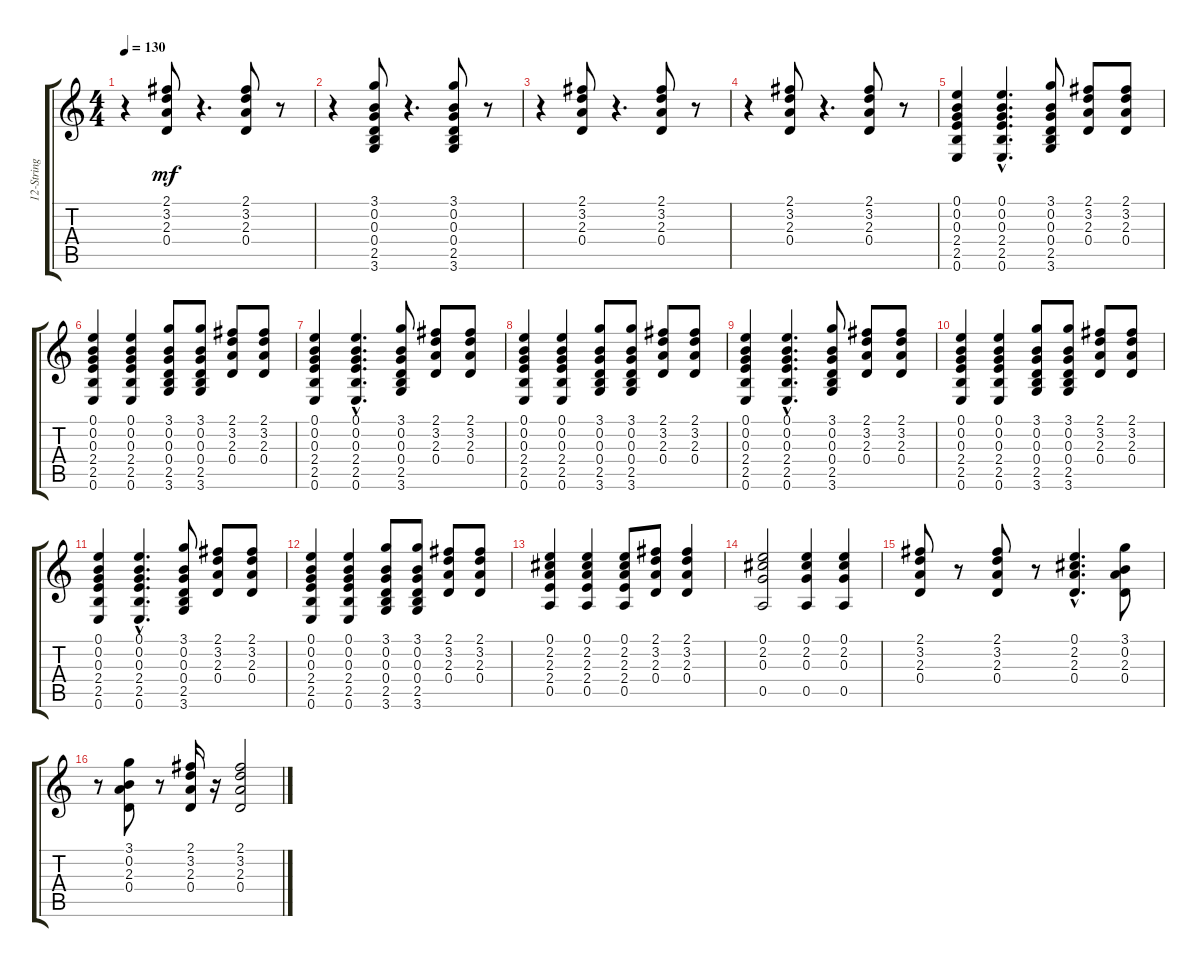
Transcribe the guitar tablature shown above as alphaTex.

\track ("12-String Guitar" "12-String ") {instrument acousticguitarsteel}
\staff {score tabs}
\tuning (E4 B3 G3 D3 A2 E2) {hide}
\ts (4 4)
\tempo 130
\clef g2
\ks c
r.4{dy mf} (2.1 3.2 2.3 0.4).8 r.4{d} (2.1 3.2 2.3 0.4).8 r.8 |
r.4 (3.1 0.2 0.3 0.4 2.5 3.6).8 r.4{d} (3.1 0.2 0.3 0.4 2.5 3.6).8 r.8 |
r.4 (2.1 3.2 2.3 0.4).8 r.4{d} (2.1 3.2 2.3 0.4).8 r.8 |
r.4 (2.1 3.2 2.3 0.4).8 r.4{d} (2.1 3.2 2.3 0.4).8 r.8 |
(0.1 0.2 0.3 2.4 2.5 0.6).4 (0.1{hac} 0.2{hac} 0.3{hac} 2.4{hac} 2.5{hac} 0.6{hac}).4{d} (3.1 0.2 0.3 0.4 2.5 3.6).8 (2.1 3.2 2.3 0.4).8 (2.1 3.2 2.3 0.4).8 |
(0.1 0.2 0.3 2.4 2.5 0.6).4 (0.1 0.2 0.3 2.4 2.5 0.6).4 (3.1 0.2 0.3 0.4 2.5 3.6).8 (3.1 0.2 0.3 0.4 2.5 3.6).8 (2.1 3.2 2.3 0.4).8 (2.1 3.2 2.3 0.4).8 |
(0.1 0.2 0.3 2.4 2.5 0.6).4 (0.1{hac} 0.2{hac} 0.3{hac} 2.4{hac} 2.5{hac} 0.6{hac}).4{d} (3.1 0.2 0.3 0.4 2.5 3.6).8 (2.1 3.2 2.3 0.4).8 (2.1 3.2 2.3 0.4).8 |
(0.1 0.2 0.3 2.4 2.5 0.6).4 (0.1 0.2 0.3 2.4 2.5 0.6).4 (3.1 0.2 0.3 0.4 2.5 3.6).8 (3.1 0.2 0.3 0.4 2.5 3.6).8 (2.1 3.2 2.3 0.4).8 (2.1 3.2 2.3 0.4).8 |
(0.1 0.2 0.3 2.4 2.5 0.6).4 (0.1{hac} 0.2{hac} 0.3{hac} 2.4{hac} 2.5{hac} 0.6{hac}).4{d} (3.1 0.2 0.3 0.4 2.5 3.6).8 (2.1 3.2 2.3 0.4).8 (2.1 3.2 2.3 0.4).8 |
(0.1 0.2 0.3 2.4 2.5 0.6).4 (0.1 0.2 0.3 2.4 2.5 0.6).4 (3.1 0.2 0.3 0.4 2.5 3.6).8 (3.1 0.2 0.3 0.4 2.5 3.6).8 (2.1 3.2 2.3 0.4).8 (2.1 3.2 2.3 0.4).8 |
(0.1 0.2 0.3 2.4 2.5 0.6).4 (0.1{hac} 0.2{hac} 0.3{hac} 2.4{hac} 2.5{hac} 0.6{hac}).4{d} (3.1 0.2 0.3 0.4 2.5 3.6).8 (2.1 3.2 2.3 0.4).8 (2.1 3.2 2.3 0.4).8 |
(0.1 0.2 0.3 2.4 2.5 0.6).4 (0.1 0.2 0.3 2.4 2.5 0.6).4 (3.1 0.2 0.3 0.4 2.5 3.6).8 (3.1 0.2 0.3 0.4 2.5 3.6).8 (2.1 3.2 2.3 0.4).8 (2.1 3.2 2.3 0.4).8 |
(0.1 2.2 2.3 2.4 0.5).4 (0.1 2.2 2.3 2.4 0.5).4 (0.1 2.2 2.3 2.4 0.5).8 (2.1 3.2 2.3 0.4).8 (2.1 3.2 2.3 0.4).4 |
(0.1 2.2 0.3 0.5).2 (0.1 2.2 0.3 0.5).4 (0.1 2.2 0.3 0.5).4 |
(2.1 3.2 2.3 0.4).8 r.8 (2.1 3.2 2.3 0.4).8 r.8 (0.1{hac} 2.2{hac} 2.3{hac} 0.4{hac}).4{d} (3.1 0.2 2.3 0.4).8 |
r.8 (3.1 0.2 2.3 0.4).8 r.8 (2.1 3.2 2.3 0.4).16 r.16 (2.1 3.2 2.3 0.4).2
